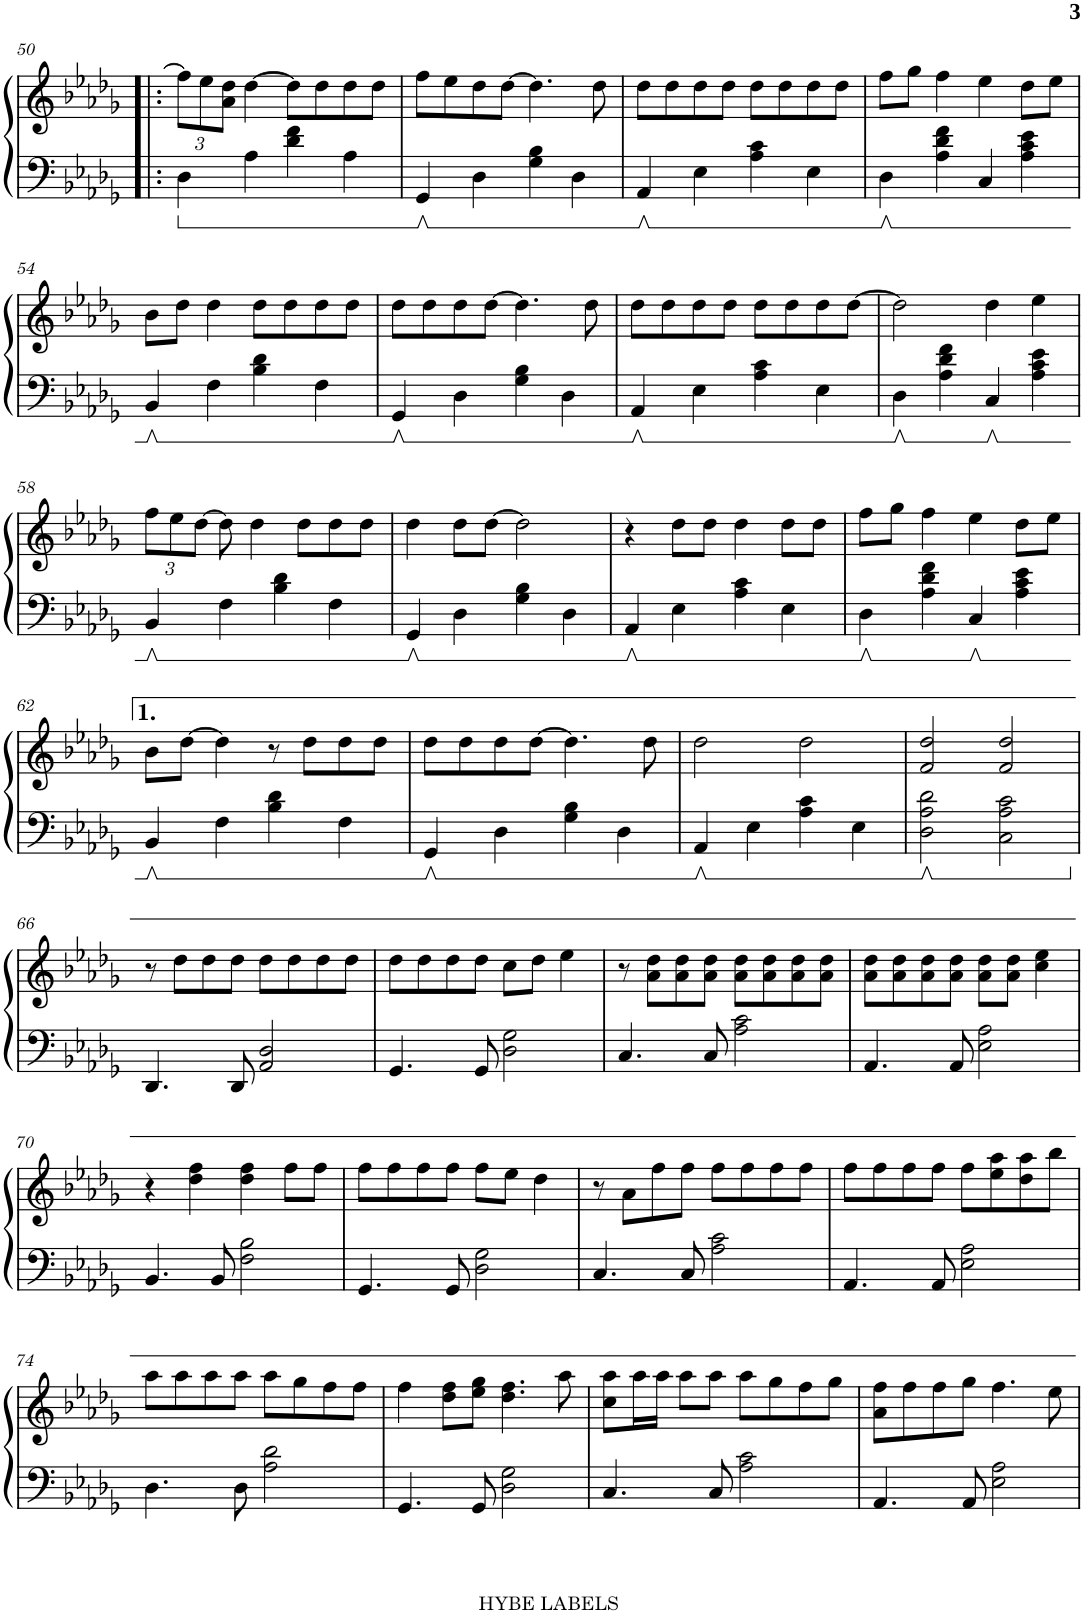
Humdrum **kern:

**kern	**kern
*part1	*part1
*staff2	*staff1
*I"Piano	*
*I'Pno.	*
!!LO:PB:g=z
*clefF4	*clefG2
*k[b-e-a-d-g-]	*k[b-e-a-d-g-]
*M4/4	*M4/4
*	*Xbrackettup
=50!|:	=50!|:
4D-\	12ff\L]
.	12ee-\
.	12a-\ 12dd-\J
4A-\	[4dd-\
4d-\ 4f\	8dd-\L]
.	8dd-\
4A-\	8dd-\
.	8dd-\J
=51	=51
4GG-/	8ff\L
.	8ee-\
4D-\	8dd-\
.	[8dd-\J
4G-\ 4B-\	4.dd-\]
4D-\	.
.	8dd-\
=52	=52
4AA-/	8dd-\L
.	8dd-\
4E-\	8dd-\
.	8dd-\J
4A-\ 4c\	8dd-\L
.	8dd-\
4E-\	8dd-\
.	8dd-\J
=53	=53
4D-\	8ff\L
.	8gg-\J
4A-\ 4d-\ 4f\	4ff\
4C/	4ee-\
4A-\ 4c\ 4e-\	8dd-\L
.	8ee-\J
!!LO:LB:g=z
=54	=54
4BB-/	8b-\L
.	8dd-\J
4F\	4dd-\
4B-\ 4d-\	8dd-\L
.	8dd-\
4F\	8dd-\
.	8dd-\J
=55	=55
4GG-/	8dd-\L
.	8dd-\
4D-\	8dd-\
.	[8dd-\J
4G-\ 4B-\	4.dd-\]
4D-\	.
.	8dd-\
=56	=56
4AA-/	8dd-\L
.	8dd-\
4E-\	8dd-\
.	8dd-\J
4A-\ 4c\	8dd-\L
.	8dd-\
4E-\	8dd-\
.	[8dd-\J
=57	=57
4D-\	2dd-\]
4A-\ 4d-\ 4f\	.
4C/	4dd-\
4A-\ 4c\ 4e-\	4ee-\
!!LO:LB:g=z
=58	=58
4BB-/	12ff\L
.	12ee-\
.	[12dd-\J
4F\	8dd-\]
.	4dd-\
4B-\ 4d-\	.
.	8dd-\L
4F\	8dd-\
.	8dd-\J
=59	=59
4GG-/	4dd-\
4D-\	8dd-\L
.	[8dd-\J
4G-\ 4B-\	2dd-\]
4D-\	.
=60	=60
4AA-/	4r
4E-\	8dd-\L
.	8dd-\J
4A-\ 4c\	4dd-\
4E-\	8dd-\L
.	8dd-\J
=61	=61
4D-\	8ff\L
.	8gg-\J
4A-\ 4d-\ 4f\	4ff\
4C/	4ee-\
4A-\ 4c\ 4e-\	8dd-\L
.	8ee-\J
!!LO:LB:g=z
=62	=62
4BB-/	8b-\L
.	[8dd-\J
4F\	4dd-\]
4B-\ 4d-\	8r
.	8dd-\L
4F\	8dd-\
.	8dd-\J
=63	=63
4GG-/	8dd-\L
.	8dd-\
4D-\	8dd-\
.	[8dd-\J
4G-\ 4B-\	4.dd-\]
4D-\	.
.	8dd-\
=64	=64
4AA-/	2dd-\
4E-\	.
4A-\ 4c\	2dd-\
4E-\	.
=65	=65
2D-\ 2A-\ 2d-\	2f/ 2dd-/
2C\ 2A-\ 2c\	2f/ 2dd-/
!!LO:LB:g=z
=66	=66
4.DD-/	8r
.	8dd-\L
.	8dd-\
8DD-/	8dd-\J
2AA-/ 2D-/	8dd-\L
.	8dd-\
.	8dd-\
.	8dd-\J
=67	=67
4.GG-/	8dd-\L
.	8dd-\
.	8dd-\
8GG-/	8dd-\J
2D-\ 2G-\	8cc\L
.	8dd-\J
.	4ee-\
=68	=68
4.C/	8r
.	8a-\ 8dd-\L
.	8a-\ 8dd-\
8C/	8a-\ 8dd-\J
2A-\ 2c\	8a-\ 8dd-\L
.	8a-\ 8dd-\
.	8a-\ 8dd-\
.	8a-\ 8dd-\J
=69	=69
4.AA-/	8a-\ 8dd-\L
.	8a-\ 8dd-\
.	8a-\ 8dd-\
8AA-/	8a-\ 8dd-\J
2E-\ 2A-\	8a-\ 8dd-\L
.	8a-\ 8dd-\J
.	4cc\ 4ee-\
!!LO:LB:g=z
=70	=70
4.BB-/	4r
.	4dd-\ 4ff\
8BB-/	.
2F\ 2B-\	4dd-\ 4ff\
.	8ff\L
.	8ff\J
=71	=71
4.GG-/	8ff\L
.	8ff\
.	8ff\
8GG-/	8ff\J
2D-\ 2G-\	8ff\L
.	8ee-\J
.	4dd-\
=72	=72
4.C/	8r
.	8a-\L
.	8ff\
8C/	8ff\J
2A-\ 2c\	8ff\L
.	8ff\
.	8ff\
.	8ff\J
=73	=73
4.AA-/	8ff\L
.	8ff\
.	8ff\
8AA-/	8ff\J
2E-\ 2A-\	8ff\L
.	8ee-\ 8aa-\
.	8dd-\ 8aa-\
.	8bb-\J
!!LO:LB:g=z
=74	=74
4.D-\	8aa-\L
.	8aa-\
.	8aa-\
8D-\	8aa-\J
2A-\ 2d-\	8aa-\L
.	8gg-\
.	8ff\
.	8ff\J
=75	=75
4.GG-/	4ff\
.	8dd-\ 8ff\L
8GG-/	8ee-\ 8gg-\J
2D-\ 2G-\	4.dd-\ 4.ff\
.	8aa-\
=76	=76
4.C/	8cc\ 8aa-\L
.	16aa-\L
.	16aa-\JJ
.	8aa-\L
8C/	8aa-\J
2A-\ 2c\	8aa-\L
.	8gg-\
.	8ff\
.	8gg-\J
=77	=77
4.AA-/	8a-\ 8ff\L
.	8ff\
.	8ff\
8AA-/	8gg-\J
2E-\ 2A-\	4.ff\
.	8ee-\
=	=
*-	*-
